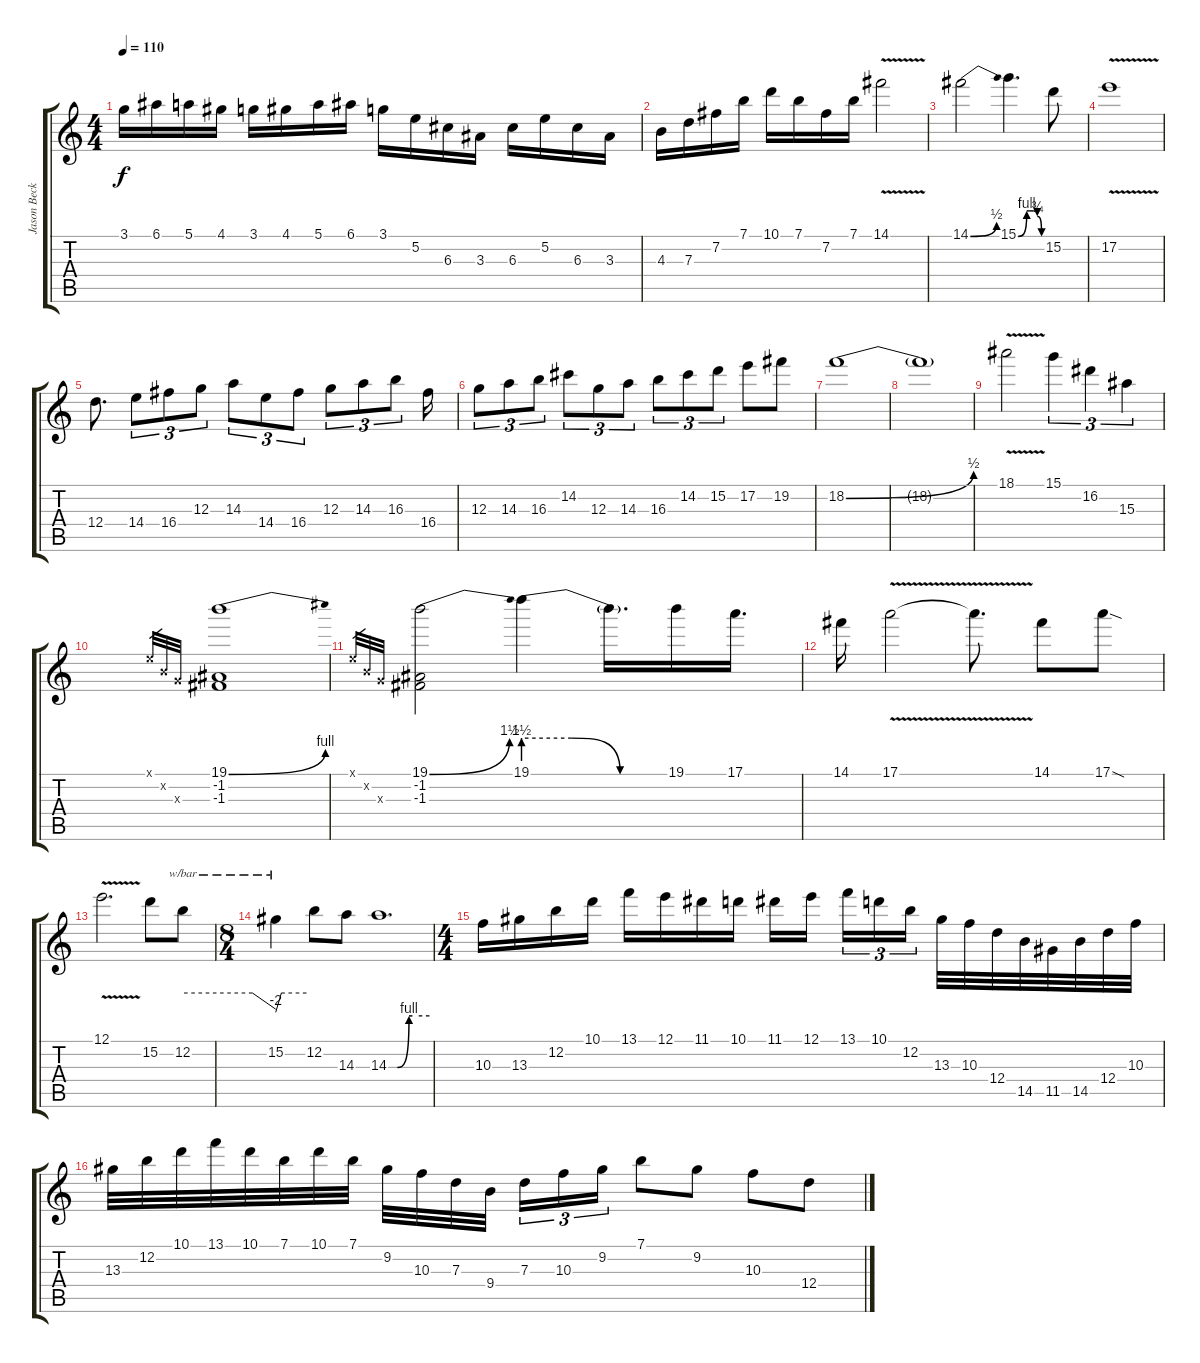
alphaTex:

\track ("Jason Becker" "Jason Beck") {instrument distortionguitar}
\staff {score tabs}
\tuning (E4 B3 G3 D3 A2 E2) {hide}
\ts (4 4)
\tempo 110
\clef g2
\ks c
3.1.16{dy f} 6.1.16 5.1.16 4.1.16 3.1.16 4.1.16 5.1.16 6.1.16 3.1.16 5.2.16 6.3.16 3.3.16 6.3.16 5.2.16 6.3.16 3.3.16 |
4.3.16 7.3.16 7.2.16 7.1.16 10.1.16 7.1.16 7.2.16 7.1.16 14.1{v}.2 |
14.1{be (bend 0 0 60 2)}.2 15.1{be (custom 0 0 22 4 30 4 40 4 49 3 60 0)}.4{d} 15.2.8 |
17.2{v}.1 |
12.4.8{d} 14.4.8{tu (3 2)} 16.4.8{tu (3 2)} 12.3.8{tu (3 2)} 14.3.8{tu (3 2)} 14.4.8{tu (3 2)} 16.4.8{tu (3 2)} 12.3.8{tu (3 2)} 14.3.8{tu (3 2)} 16.3.8{tu (3 2)} 16.4.16 |
12.3.8{tu (3 2)} 14.3.8{tu (3 2)} 16.3.8{tu (3 2)} 14.2.8{tu (3 2)} 12.3.8{tu (3 2)} 14.3.8{tu (3 2)} 16.3.8{tu (3 2)} 14.2.8{tu (3 2)} 15.2.8{tu (3 2)} 17.2.8 19.2.8 |
18.2{be (bend 0 0 60 2)}.1 |
18.2{t}.1 |
18.1{v}.2{volume 15} 15.1.4{tu (3 2)} 16.2.4{tu (3 2)} 15.3.4{tu (3 2)} |
0.1{x}.32{gr} 0.2{x}.32{gr} 0.3{x}.32{gr} (19.1{be (bend 0 0 60 4)} -1.2 -1.3).1 |
0.1{x}.32{gr} 0.2{x}.32{gr} 0.3{x}.32{gr} (19.1{be (bend 0 0 60 6)} -1.2 -1.3).2 19.1{be (custom 0 6 20 6 40 0 60 0)}.4 19.1{t}.16{d} 19.1.16 17.1.16{d} |
14.1.16 17.1{v}.2 17.1{t}.8{d} 14.1.8 17.1{sod}.8 |
12.1{v}.2{d} 15.2.8 12.2.8{tbe (custom default 0 0 45 0 60 -8)} |
\ts (8 4)
15.2.4{tbe (custom default 0 -12 11 0 60 0)} 12.2.8 14.3.8 14.3{be (custom 0 0 13 0 30 4 35 4 60 4)}.1{d} |
\ts (4 4)
10.3.16 13.3.16 12.2.16 10.1.16 13.1.16 12.1.16 11.1.16 10.1.16 11.1.16 12.1.16{beam splitsecondary} 13.1.16{tu (3 2)} 10.1.16{tu (3 2)} 12.2.16{tu (3 2)} 13.3.32 10.3.32 12.4.32 14.5.32 11.5.32 14.5.32 12.4.32 10.3.32 |
13.3.32 12.2.32 10.1.32 13.1.32 10.1.32 7.1.32 10.1.32 7.1.32 9.2.32 10.3.32 7.3.32 9.4.32{beam splitsecondary} 7.3.16{tu (3 2)} 10.3.16{tu (3 2)} 9.2.16{tu (3 2)} 7.1.8 9.2.8 10.3.8 12.4.8
